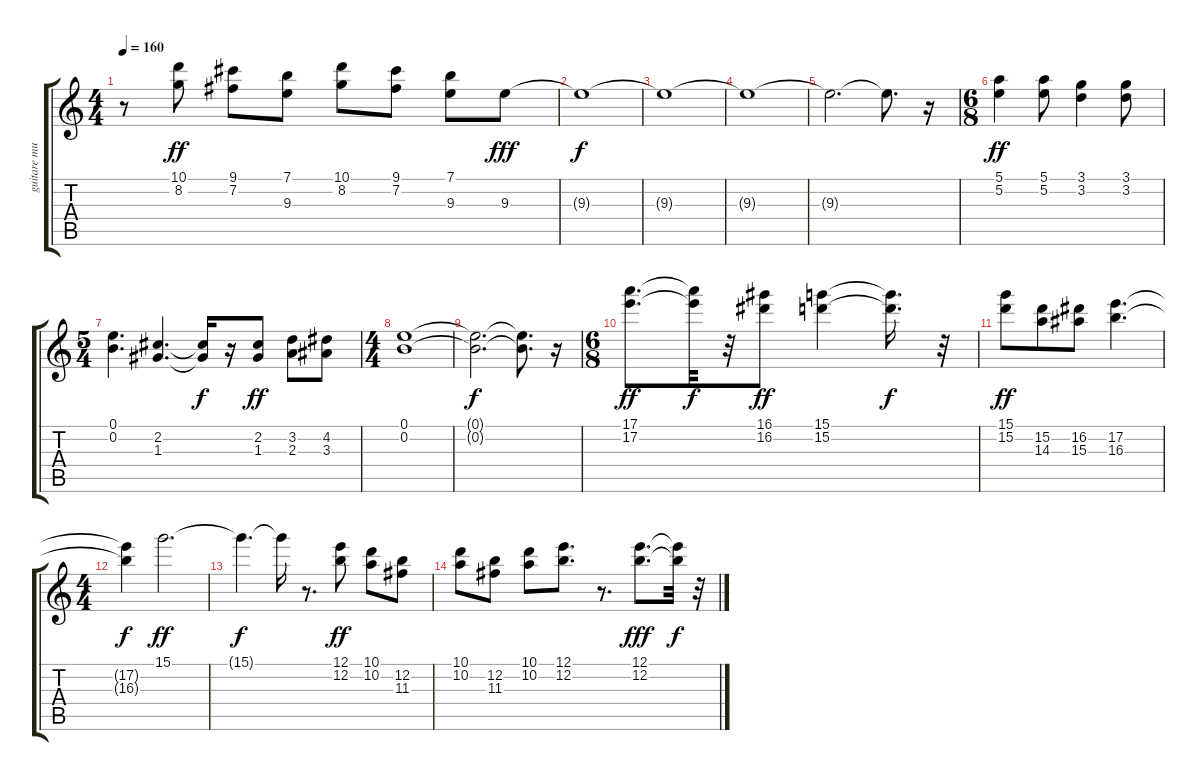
\track ("guitare muted" "guitare mu") {instrument distortionguitar}
\staff {score tabs}
\tuning (E4 B3 G3 D3 A2 E2) {hide}
\ts (4 4)
\tempo 160
\clef g2
\ks c
r.8{dy ff} (10.1 8.2).8 (9.1 7.2).8 (7.1 9.3).8 (10.1 8.2).8 (9.1 7.2).8 (7.1 9.3).8 9.3.8{dy fff} |
9.3{t}.1{dy f} |
9.3{t}.1 |
9.3{t}.1 |
9.3{t}.2{d} 9.3{t}.8{d} r.16 |
\ts (6 8)
(5.1 5.2).4{dy ff} (5.1 5.2).8 (3.1 3.2).4 (3.1 3.2).8 |
\ts (5 4)
(0.1 0.2).4{d} (2.2 1.3).4{d} (2.2{t} 1.3{t}).16{dy f} r.16 (2.2 1.3).8{dy ff} (3.2 2.3).8 (4.2 3.3).8 |
\ts (4 4)
(0.1 0.2).1 |
(0.1{t} 0.2{t}).2{d dy f} (0.1{t} 0.2{t}).8{d} r.16 |
\ts (6 8)
(17.1 17.2).8{d dy ff} (17.1{t} 17.2{t}).32{dy f} r.32 (16.1 16.2).8{dy ff} (15.1 15.2).4 (15.1{t} 15.2{t}).16{d dy f} r.32 |
(15.1 15.2).8{dy ff} (15.2 14.3).8 (16.2 15.3).8 (17.2 16.3).4{d} |
\ts (4 4)
(17.2{t} 16.3{t}).4{dy f} 15.1.2{d dy ff} |
15.1{t}.4{d dy f} 15.1{t}.16 r.8{d} (12.1 12.2).8{dy ff} (10.1 10.2).8 (12.2 11.3).8 |
(10.1 10.2).8 (12.2 11.3).8 (10.1 10.2).8 (12.1 12.2).8{d} r.8{d} (12.1 12.2).8{d dy fff} (12.1{t} 12.2{t}).32{dy f} r.32
